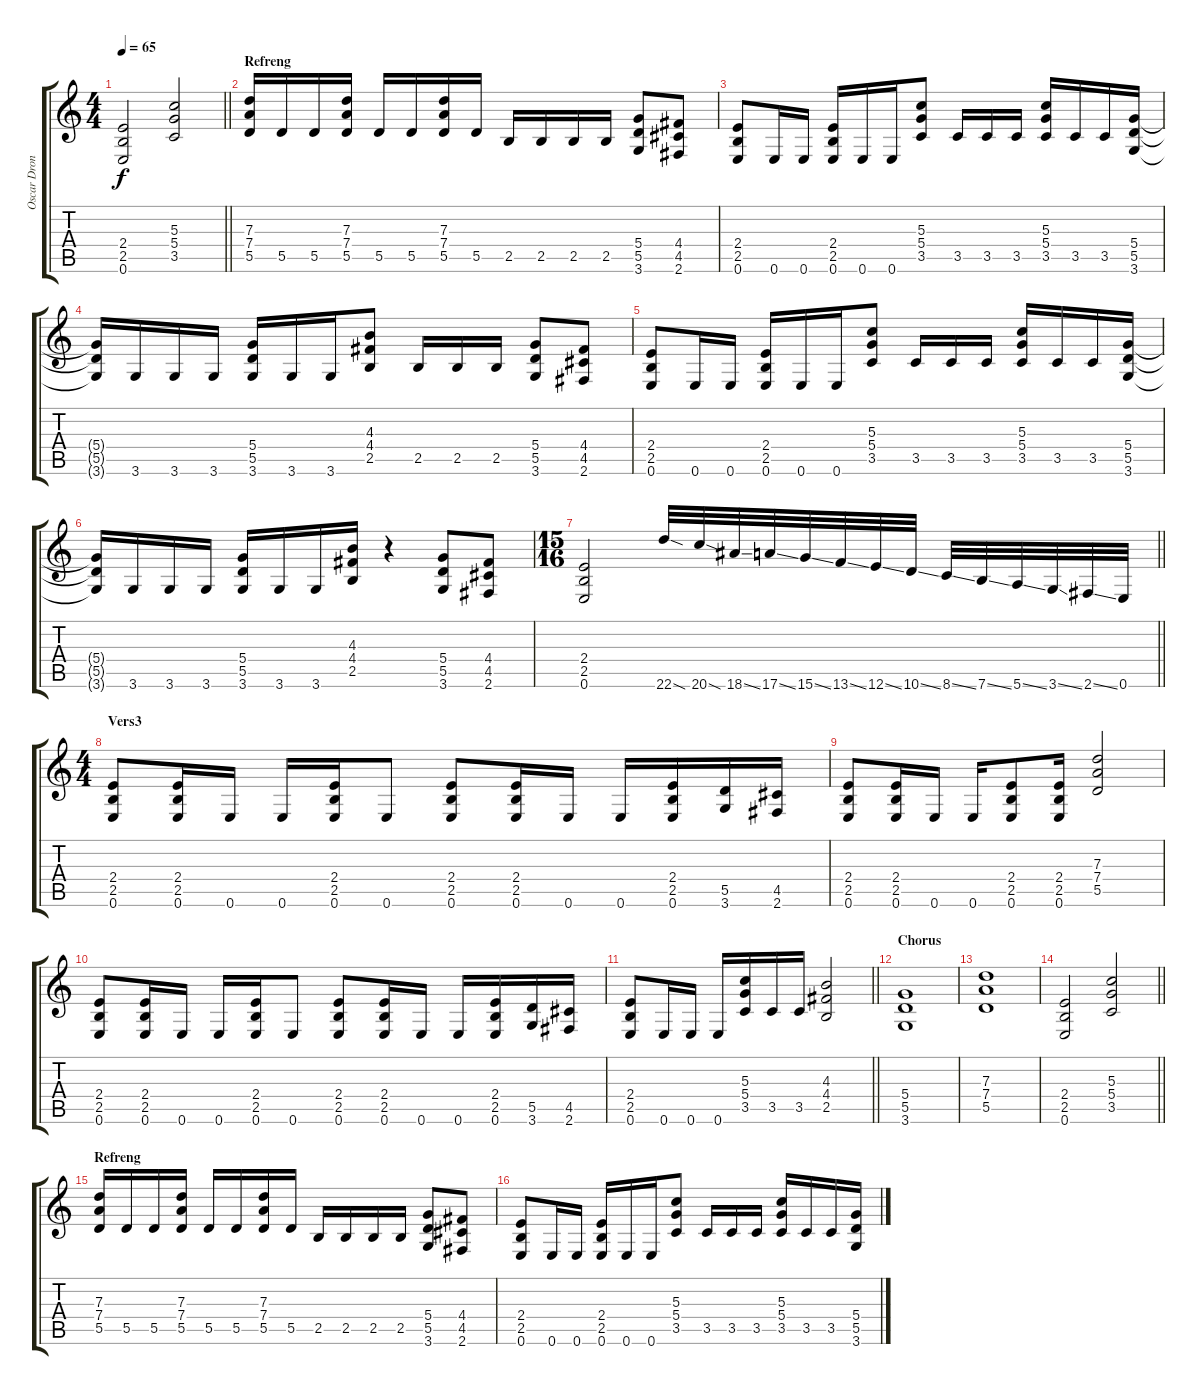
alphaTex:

\track ("Oscar Dronjak" "Oscar Dron") {instrument distortionguitar}
\staff {score tabs}
\tuning (E4 B3 G3 D3 A2 E2) {hide}
\ts (4 4)
\tempo 65
\clef g2
\barLineRight lightlight
\ks c
(2.4 2.5 0.6).2{dy f} (5.3 5.4 3.5).2 |
\section ("" "Refreng")
(7.3 7.4 5.5).16 5.5.16 5.5.16 (7.3 7.4 5.5).16 5.5.16 5.5.16 (7.3 7.4 5.5).16 5.5.16 2.5.16 2.5.16 2.5.16 2.5.16 (5.4 5.5 3.6).8 (4.4 4.5 2.6).8 |
(2.4 2.5 0.6).8 0.6.16 0.6.16 (2.4 2.5 0.6).16 0.6.16 0.6.16 (5.3 5.4 3.5).8 3.5.16 3.5.16 3.5.16 (5.3 5.4 3.5).16 3.5.16 3.5.16 (5.4 5.5 3.6).16 |
(5.4{t} 5.5{t} 3.6{t}).16 3.6.16 3.6.16 3.6.16 (5.4 5.5 3.6).16 3.6.16 3.6.16 (4.3 4.4 2.5).8 2.5.16 2.5.16 2.5.16 (5.4 5.5 3.6).8 (4.4 4.5 2.6).8 |
(2.4 2.5 0.6).8 0.6.16 0.6.16 (2.4 2.5 0.6).16 0.6.16 0.6.16 (5.3 5.4 3.5).8 3.5.16 3.5.16 3.5.16 (5.3 5.4 3.5).16 3.5.16 3.5.16 (5.4 5.5 3.6).16 |
(5.4{t} 5.5{t} 3.6{t}).16 3.6.16 3.6.16 3.6.16 (5.4 5.5 3.6).16 3.6.16 3.6.16 (4.3 4.4 2.5).16 r.4 (5.4 5.5 3.6).8 (4.4 4.5 2.6).8 |
\ts (15 16)
\barLineRight lightlight
(2.4 2.5 0.6).2 22.6{sod}.32 20.6{sod}.32 18.6{ss}.32 17.6{ss}.32 15.6{ss}.32 13.6{ss}.32 12.6{ss}.32 10.6{ss}.32 8.6{ss}.32 7.6{ss}.32 5.6{ss}.32 3.6{ss}.32 2.6{ss}.32 0.6.32 |
\ts (4 4)
\section ("" "Vers3")
(2.4 2.5 0.6).8 (2.4 2.5 0.6).16 0.6.16 0.6.16 (2.4 2.5 0.6).16 0.6.8 (2.4 2.5 0.6).8 (2.4 2.5 0.6).16 0.6.16 0.6.16 (2.4 2.5 0.6).16 (5.5 3.6).16 (4.5 2.6).16 |
(2.4 2.5 0.6).8 (2.4 2.5 0.6).16 0.6.16 0.6.16 (2.4 2.5 0.6).8 (2.4 2.5 0.6).16 (7.3 7.4 5.5).2 |
(2.4 2.5 0.6).8 (2.4 2.5 0.6).16 0.6.16 0.6.16 (2.4 2.5 0.6).16 0.6.8 (2.4 2.5 0.6).8 (2.4 2.5 0.6).16 0.6.16 0.6.16 (2.4 2.5 0.6).16 (5.5 3.6).16 (4.5 2.6).16 |
\barLineRight lightlight
(2.4 2.5 0.6).8 0.6.16 0.6.16 0.6.16 (5.3 5.4 3.5).16 3.5.16 3.5.16 (4.3 4.4 2.5).2 |
\section ("" "Chorus")
(5.4 5.5 3.6).1 |
(7.3 7.4 5.5).1 |
\barLineRight lightlight
(2.4 2.5 0.6).2 (5.3 5.4 3.5).2 |
\section ("" "Refreng")
(7.3 7.4 5.5).16 5.5.16 5.5.16 (7.3 7.4 5.5).16 5.5.16 5.5.16 (7.3 7.4 5.5).16 5.5.16 2.5.16 2.5.16 2.5.16 2.5.16 (5.4 5.5 3.6).8 (4.4 4.5 2.6).8 |
(2.4 2.5 0.6).8 0.6.16 0.6.16 (2.4 2.5 0.6).16 0.6.16 0.6.16 (5.3 5.4 3.5).8 3.5.16 3.5.16 3.5.16 (5.3 5.4 3.5).16 3.5.16 3.5.16 (5.4 5.5 3.6).16
